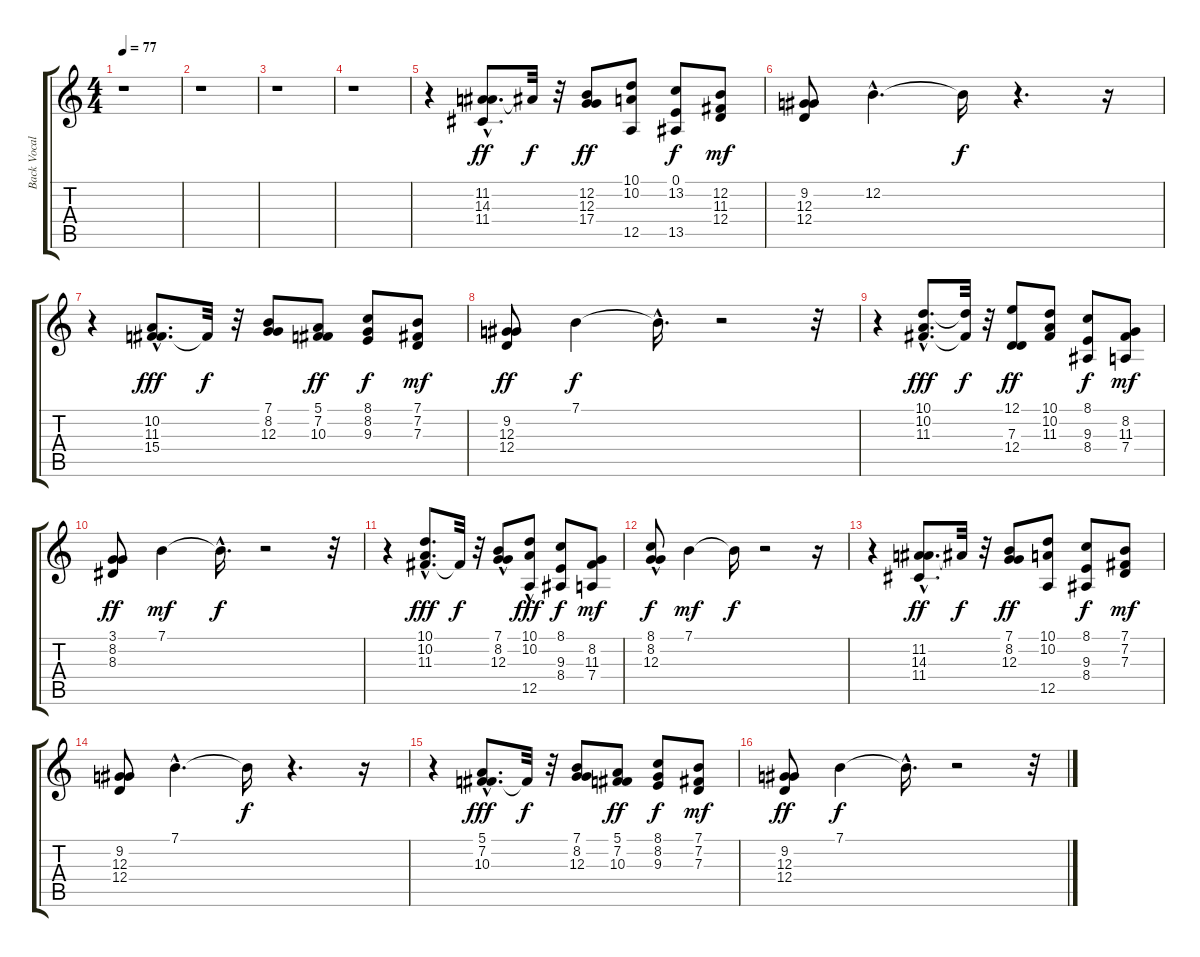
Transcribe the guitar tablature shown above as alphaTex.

\track ("Back Vocal" "Back Vocal") {instrument choiraahs}
\staff {score tabs}
\tuning (E4 B3 G3 D3 A2 E2) {hide}
\ts (4 4)
\tempo 77
\clef g2
\ks c
r.1{dy f} |
r.1 |
r.1 |
r.1 |
r.4 (11.2{hac} 14.3{hac} 11.4{hac}).8{d dy ff} 11.2{t}.32{dy f} r.32 (12.2 12.3 17.4).8{dy ff} (10.1 10.2 12.5).8 (0.1 13.2 13.5).8{dy f} (12.2 11.3 12.4).8{dy mf} |
(9.2 12.3 12.4).8 12.2{hac}.4{d} 12.2{t}.16{dy f} r.4{d} r.16 |
r.4 (10.2{hac} 11.3{hac} 15.4{hac}).8{d dy fff} 15.4{t}.32{dy f} r.32 (7.1 8.2 12.3).8 (5.1 7.2 10.3).8{dy ff} (8.1 8.2 9.3).8{dy f} (7.1 7.2 7.3).8{dy mf} |
(9.2 12.3 12.4).8{dy ff} 7.1.4{dy f} 7.1{hac t}.16{d} r.2 r.32 |
r.4 (10.1{hac} 10.2{hac} 11.3{hac}).8{d dy fff} (10.1{t} 11.3{t}).32{dy f} r.32 (12.1 7.3 12.4).8{dy ff} (10.1 10.2 11.3).8 (8.1 9.3 8.4).8{dy f} (8.2 11.3 7.4).8{dy mf} |
(3.1 8.2 8.3).8{dy ff} 7.1.4{dy mf} 7.1{hac t}.16{d dy f} r.2 r.32 |
r.4 (10.1{hac} 10.2{hac} 11.3{hac}).8{d dy fff} 11.3{t}.32{dy f} r.32 (7.1 8.2 12.3{hac}).8 (10.1 10.2 12.5{hac}).8{dy fff} (8.1 9.3 8.4).8{dy f} (8.2 11.3 7.4).8{dy mf} |
(8.1 8.2{hac} 12.3{hac}).8{dy f} 7.1.4{dy mf} 7.1{t}.16{dy f} r.2 r.16 |
r.4 (11.2{hac} 14.3{hac} 11.4{hac}).8{d dy ff} 11.2{t}.32{dy f} r.32 (7.1 8.2 12.3).8{dy ff} (10.1 10.2 12.5).8 (8.1 9.3 8.4).8{dy f} (7.1 7.2 7.3).8{dy mf} |
(9.2 12.3 12.4).8 7.1{hac}.4{d} 7.1{t}.16{dy f} r.4{d} r.16 |
r.4 (5.1{hac} 7.2{hac} 10.3{hac}).8{d dy fff} 10.3{t}.32{dy f} r.32 (7.1 8.2 12.3).8 (5.1 7.2 10.3).8{dy ff} (8.1 8.2 9.3).8{dy f} (7.1 7.2 7.3).8{dy mf} |
(9.2 12.3 12.4).8{dy ff} 7.1.4{dy f} 7.1{hac t}.16{d} r.2 r.32
